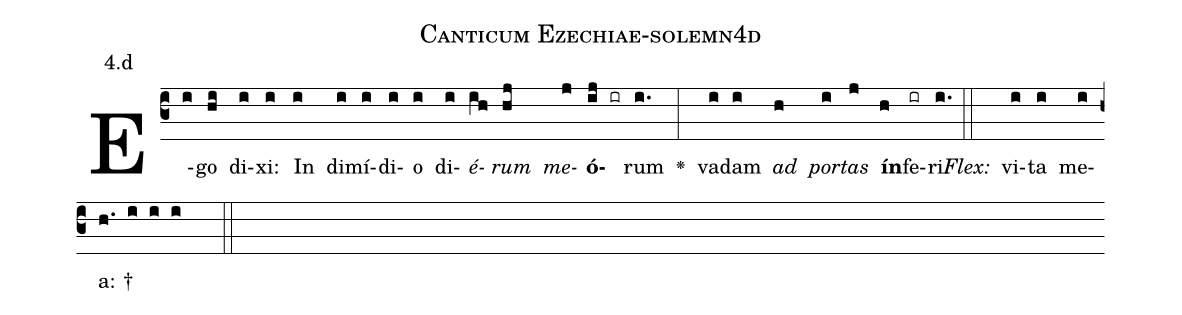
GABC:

name: Canticum Ezechiae-solemn4d;
annotation: 4.d;
%%
(c3)E(i)go(hi) di(i)xi:(i) In(i) di(i)mí(i)di(i)o(i) di(i)<i>é</i>(ih)<i>rum</i>(hj) <i>me</i>(j)<b>ó</b>(ij ir)rum(i.) <v>\greheightstar</v>(:) va(i)dam(i) <i>ad</i>(h) <i>por</i>(i)<i>tas</i>(j) <b>ín</b>(h)fe(ir)ri.(i.) (::)
<i>Flex:</i>()  vi(i)ta(i) me(i)a: †(h. i i i  ::)

%E(i) u(h) o(i) u(j) a(h) e.(i.) (::)
